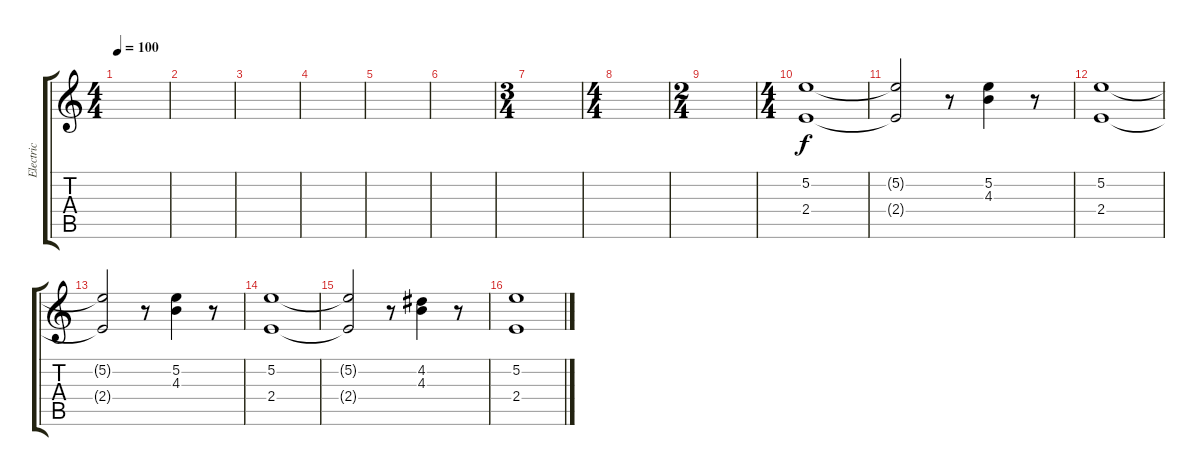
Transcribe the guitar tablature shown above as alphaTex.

\track ("Electric" "Electric") {instrument distortionguitar}
\staff {score tabs}
\tuning (E4 B3 G3 D3 A2 E2) {hide}
\ts (4 4)
\tempo 100
\clef g2
\ks c
|
|
|
|
|
|
\ts (3 4)
|
\ts (4 4)
|
\ts (2 4)
|
\ts (4 4)
(5.2 2.4).1 |
(5.2{t} 2.4{t}).2 r.8 (5.2 4.3).4 r.8 |
(5.2 2.4).1 |
(5.2{t} 2.4{t}).2 r.8 (5.2 4.3).4 r.8 |
(5.2 2.4).1 |
(5.2{t} 2.4{t}).2 r.8 (4.2 4.3).4 r.8 |
(5.2 2.4).1
